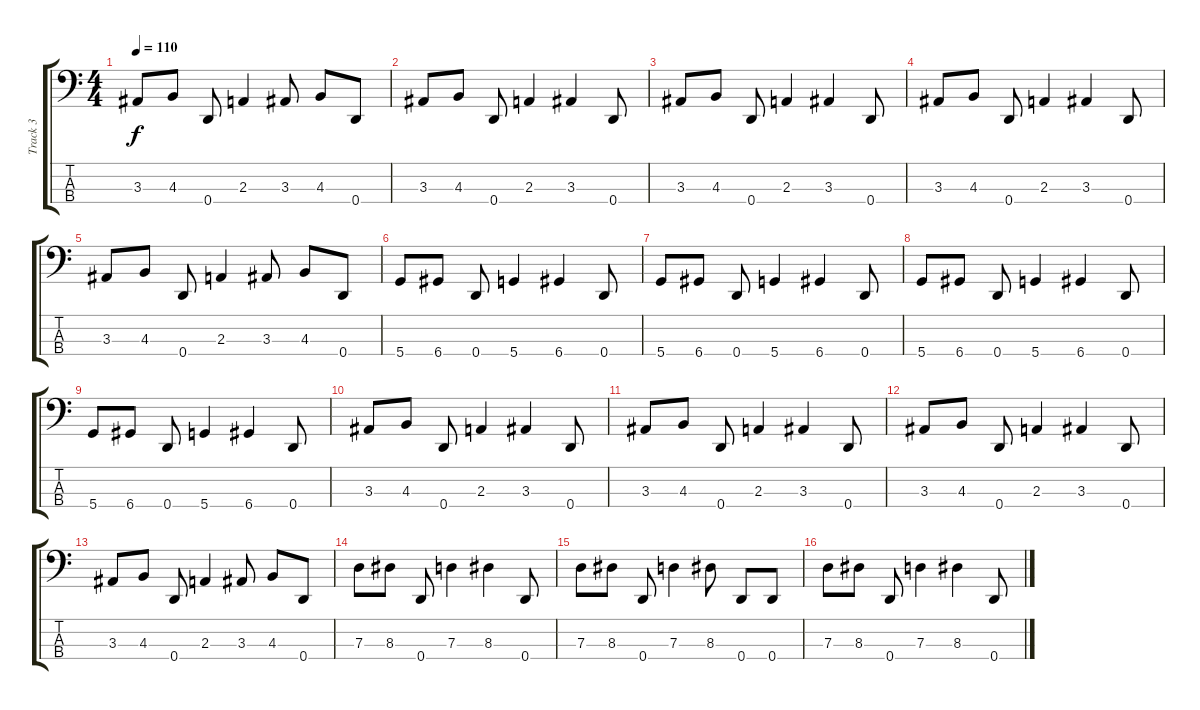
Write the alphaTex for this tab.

\track ("Track 3" "Track 3") {instrument electricbassfinger}
\staff {score tabs}
\tuning (F2 C2 G1 D1) {hide}
\ts (4 4)
\tempo 110
\clef f4
\ks c
3.3.8{dy f} 4.3.8 0.4.8 2.3.4 3.3.8 4.3.8 0.4.8 |
3.3.8 4.3.8 0.4.8 2.3.4 3.3.4 0.4.8 |
3.3.8 4.3.8 0.4.8 2.3.4 3.3.4 0.4.8 |
3.3.8 4.3.8 0.4.8 2.3.4 3.3.4 0.4.8 |
3.3.8 4.3.8 0.4.8 2.3.4 3.3.8 4.3.8 0.4.8 |
5.4.8 6.4.8 0.4.8 5.4.4 6.4.4 0.4.8 |
5.4.8 6.4.8 0.4.8 5.4.4 6.4.4 0.4.8 |
5.4.8 6.4.8 0.4.8 5.4.4 6.4.4 0.4.8 |
5.4.8 6.4.8 0.4.8 5.4.4 6.4.4 0.4.8 |
3.3.8 4.3.8 0.4.8 2.3.4 3.3.4 0.4.8 |
3.3.8 4.3.8 0.4.8 2.3.4 3.3.4 0.4.8 |
3.3.8 4.3.8 0.4.8 2.3.4 3.3.4 0.4.8 |
3.3.8 4.3.8 0.4.8 2.3.4 3.3.8 4.3.8 0.4.8 |
7.3.8 8.3.8 0.4.8 7.3.4 8.3.4 0.4.8 |
7.3.8 8.3.8 0.4.8 7.3.4 8.3.8 0.4.8 0.4.8 |
7.3.8 8.3.8 0.4.8 7.3.4 8.3.4 0.4.8
